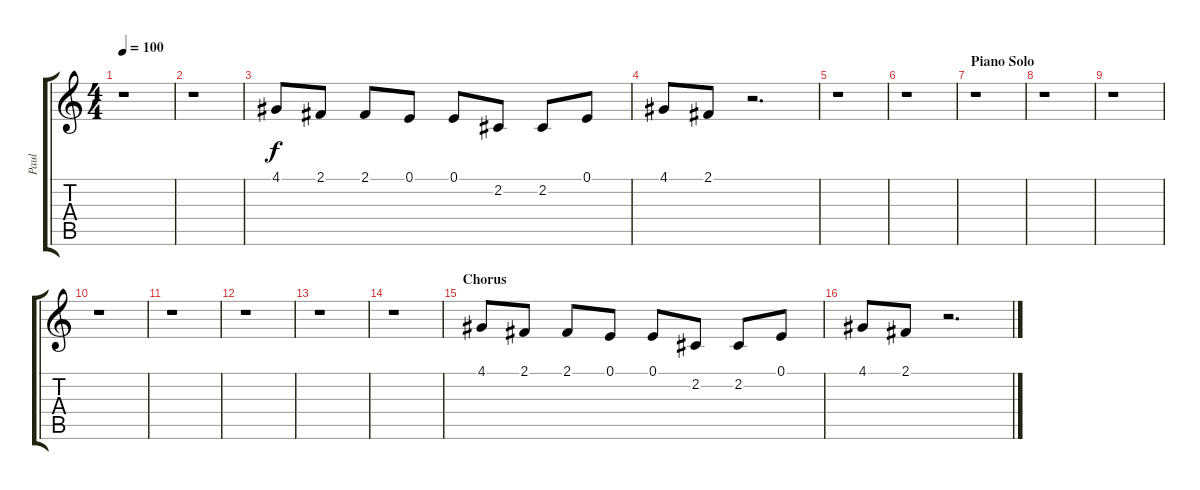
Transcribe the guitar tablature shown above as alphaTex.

\track ("Paul" "Paul") {instrument synthstrings2}
\staff {score tabs}
\tuning (E4 B3 G3 D3 A2 E2) {hide}
\ts (4 4)
\tempo 100
\clef g2
\ks c
r.1{dy f} |
r.1 |
4.1.8 2.1.8 2.1.8 0.1.8 0.1.8 2.2.8 2.2.8 0.1.8 |
4.1.8 2.1.8 r.2{d} |
r.1 |
r.1 |
\section ("" "Piano Solo")
r.1 |
r.1 |
r.1 |
r.1 |
r.1 |
r.1 |
r.1 |
r.1 |
\section ("" "Chorus")
4.1.8 2.1.8 2.1.8 0.1.8 0.1.8 2.2.8 2.2.8 0.1.8 |
4.1.8 2.1.8 r.2{d}
